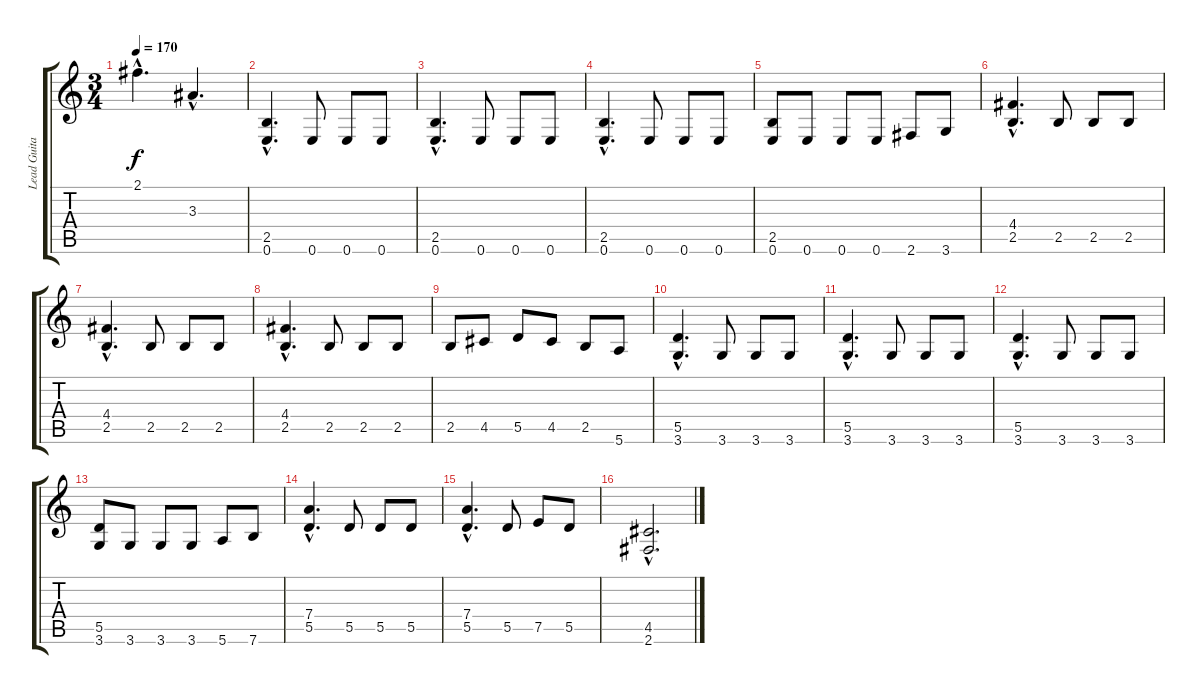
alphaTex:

\track ("Lead Guitar" "Lead Guita") {instrument distortionguitar}
\staff {score tabs}
\tuning (E4 B3 G3 D3 A2 E2) {hide}
\ts (3 4)
\tempo 170
\clef g2
\ks c
2.1{hac}.4{d dy f} 3.3{hac}.4{d} |
(2.5{hac} 0.6{hac}).4{d} 0.6.8 0.6.8 0.6.8 |
(2.5{hac} 0.6{hac}).4{d} 0.6.8 0.6.8 0.6.8 |
(2.5{hac} 0.6{hac}).4{d} 0.6.8 0.6.8 0.6.8 |
(2.5 0.6).8 0.6.8 0.6.8 0.6.8 2.6.8 3.6.8 |
(4.4{hac} 2.5{hac}).4{d} 2.5.8 2.5.8 2.5.8 |
(4.4{hac} 2.5{hac}).4{d} 2.5.8 2.5.8 2.5.8 |
(4.4{hac} 2.5{hac}).4{d} 2.5.8 2.5.8 2.5.8 |
2.5.8 4.5.8 5.5.8 4.5.8 2.5.8 5.6.8 |
(5.5{hac} 3.6{hac}).4{d} 3.6.8 3.6.8 3.6.8 |
(5.5{hac} 3.6{hac}).4{d} 3.6.8 3.6.8 3.6.8 |
(5.5{hac} 3.6{hac}).4{d} 3.6.8 3.6.8 3.6.8 |
(5.5 3.6).8 3.6.8 3.6.8 3.6.8 5.6.8 7.6.8 |
(7.4{hac} 5.5{hac}).4{d} 5.5.8 5.5.8 5.5.8 |
(7.4{hac} 5.5{hac}).4{d} 5.5.8 7.5.8 5.5.8 |
(4.5{hac} 2.6{hac}).2{d}
